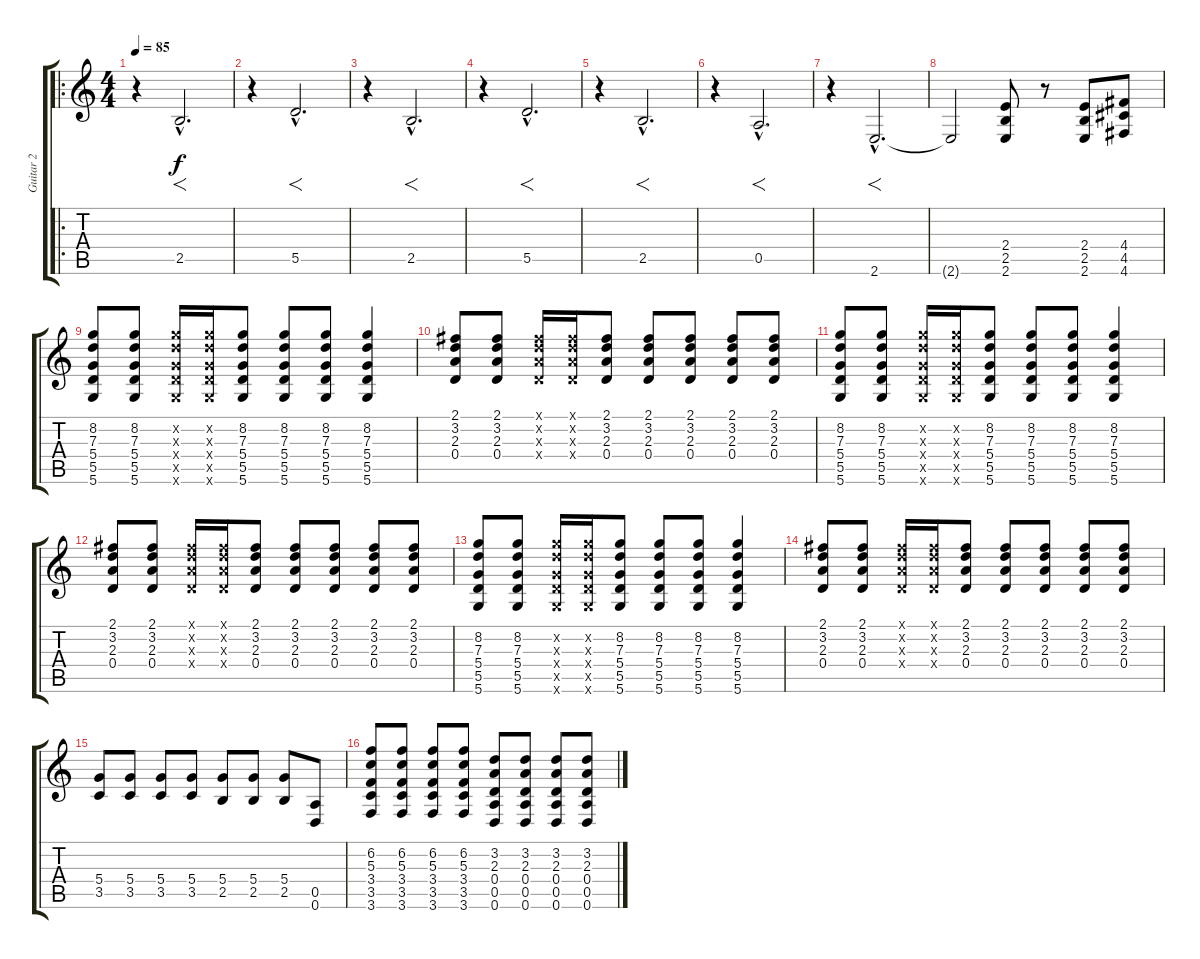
\track ("Guitar 2" "Guitar 2") {instrument distortionguitar}
\staff {score tabs}
\tuning (E4 B3 G3 D3 A2 D2) {hide}
\ro
\ts (4 4)
\tempo 85
\clef g2
\ks c
r.4{dy f} 2.5{hac}.2{f d} |
r.4 5.5{hac}.2{f d} |
r.4 2.5{hac}.2{f d} |
r.4 5.5{hac}.2{f d} |
r.4 2.5{hac}.2{f d} |
r.4 0.5{hac}.2{f d} |
r.4 2.6{hac}.2{f d} |
2.6{t}.2 (2.4 2.5 2.6).8 r.8 (2.4 2.5 2.6).8 (4.4 4.5 4.6).8 |
(8.2 7.3 5.4 5.5 5.6).8 (8.2 7.3 5.4 5.5 5.6).8 (8.2{x} 7.3{x} 5.4{x} 5.5{x} 5.6{x}).16 (8.2{x} 7.3{x} 5.4{x} 5.5{x} 5.6{x}).16 (8.2 7.3 5.4 5.5 5.6).8 (8.2 7.3 5.4 5.5 5.6).8 (8.2 7.3 5.4 5.5 5.6).8 (8.2 7.3 5.4 5.5 5.6).4 |
(2.1 3.2 2.3 0.4).8 (2.1 3.2 2.3 0.4).8 (2.1{x} 3.2{x} 2.3{x} 0.4{x}).16 (2.1{x} 3.2{x} 2.3{x} 0.4{x}).16 (2.1 3.2 2.3 0.4).8 (2.1 3.2 2.3 0.4).8 (2.1 3.2 2.3 0.4).8 (2.1 3.2 2.3 0.4).8 (2.1 3.2 2.3 0.4).8 |
(8.2 7.3 5.4 5.5 5.6).8 (8.2 7.3 5.4 5.5 5.6).8 (8.2{x} 7.3{x} 5.4{x} 5.5{x} 5.6{x}).16 (8.2{x} 7.3{x} 5.4{x} 5.5{x} 5.6{x}).16 (8.2 7.3 5.4 5.5 5.6).8 (8.2 7.3 5.4 5.5 5.6).8 (8.2 7.3 5.4 5.5 5.6).8 (8.2 7.3 5.4 5.5 5.6).4 |
(2.1 3.2 2.3 0.4).8 (2.1 3.2 2.3 0.4).8 (2.1{x} 3.2{x} 2.3{x} 0.4{x}).16 (2.1{x} 3.2{x} 2.3{x} 0.4{x}).16 (2.1 3.2 2.3 0.4).8 (2.1 3.2 2.3 0.4).8 (2.1 3.2 2.3 0.4).8 (2.1 3.2 2.3 0.4).8 (2.1 3.2 2.3 0.4).8 |
(8.2 7.3 5.4 5.5 5.6).8 (8.2 7.3 5.4 5.5 5.6).8 (8.2{x} 7.3{x} 5.4{x} 5.5{x} 5.6{x}).16 (8.2{x} 7.3{x} 5.4{x} 5.5{x} 5.6{x}).16 (8.2 7.3 5.4 5.5 5.6).8 (8.2 7.3 5.4 5.5 5.6).8 (8.2 7.3 5.4 5.5 5.6).8 (8.2 7.3 5.4 5.5 5.6).4 |
(2.1 3.2 2.3 0.4).8 (2.1 3.2 2.3 0.4).8 (2.1{x} 3.2{x} 2.3{x} 0.4{x}).16 (2.1{x} 3.2{x} 2.3{x} 0.4{x}).16 (2.1 3.2 2.3 0.4).8 (2.1 3.2 2.3 0.4).8 (2.1 3.2 2.3 0.4).8 (2.1 3.2 2.3 0.4).8 (2.1 3.2 2.3 0.4).8 |
(5.4 3.5).8 (5.4 3.5).8 (5.4 3.5).8 (5.4 3.5).8 (5.4 2.5).8 (5.4 2.5).8 (5.4 2.5).8 (0.5 0.6).8 |
(6.2 5.3 3.4 3.5 3.6).8 (6.2 5.3 3.4 3.5 3.6).8 (6.2 5.3 3.4 3.5 3.6).8 (6.2 5.3 3.4 3.5 3.6).8 (3.2 2.3 0.4 0.5 0.6).8 (3.2 2.3 0.4 0.5 0.6).8 (3.2 2.3 0.4 0.5 0.6).8 (3.2 2.3 0.4 0.5 0.6).8
